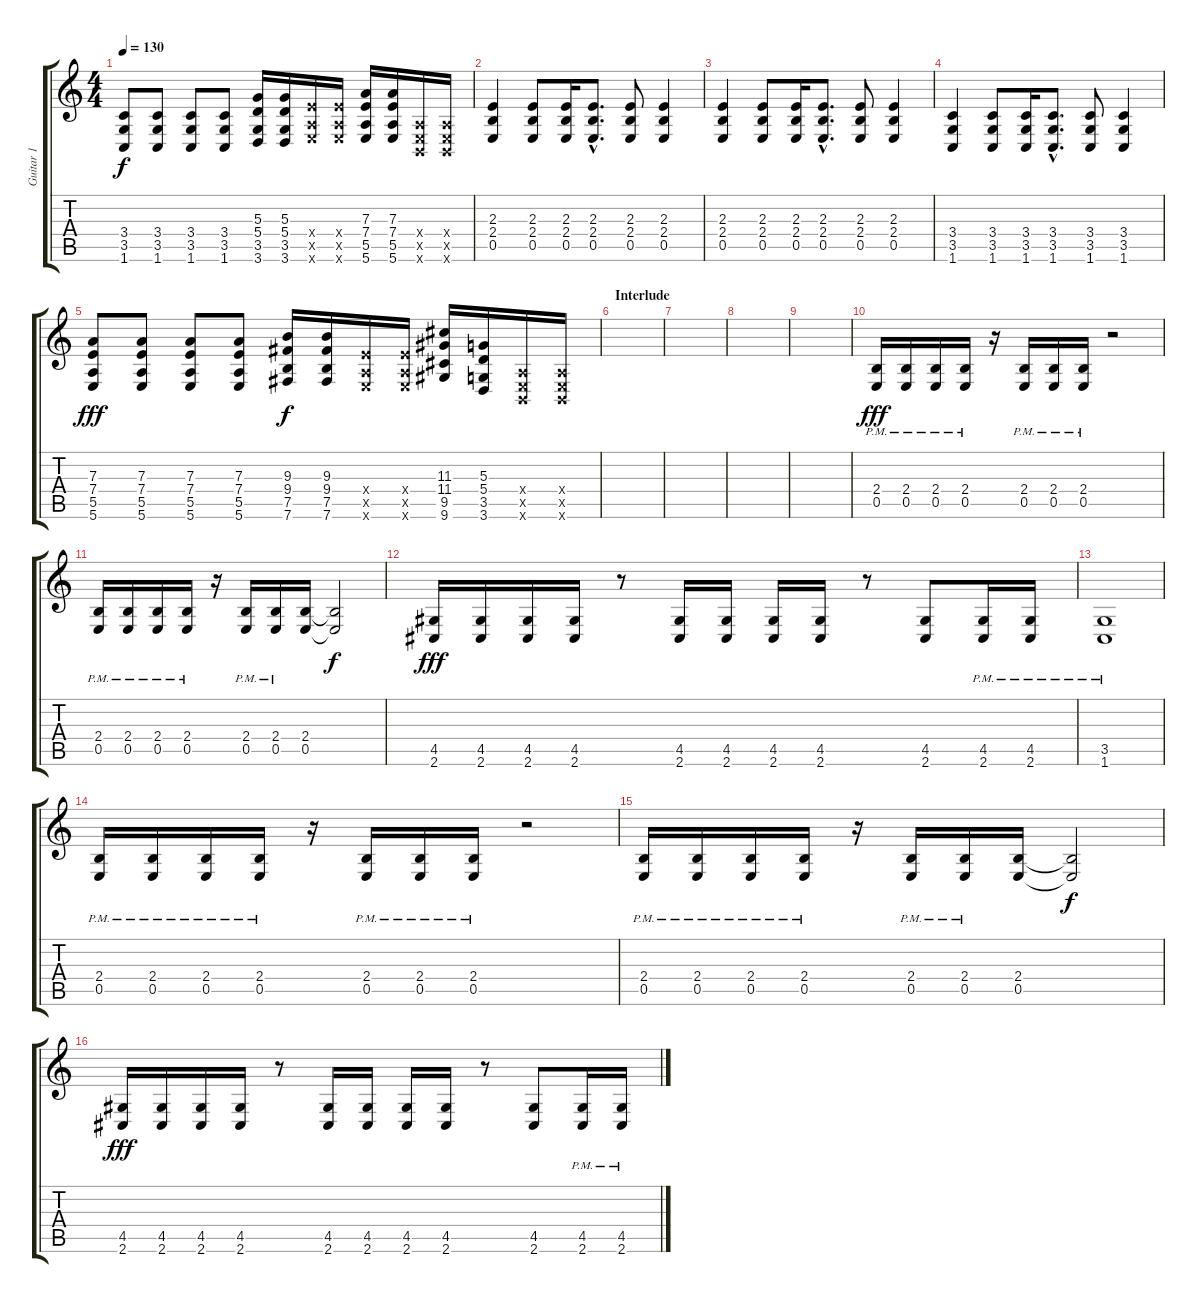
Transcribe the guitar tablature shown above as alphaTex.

\track ("Guitar 1" "Guitar 1") {instrument distortionguitar}
\staff {score tabs}
\tuning (B3 Gb3 D3 A2 E2 B1) {hide}
\ts (4 4)
\tempo 130
\clef g2
\ks c
(3.4 3.5 1.6).8{dy f} (3.4 3.5 1.6).8 (3.4 3.5 1.6).8 (3.4 3.5 1.6).8 (5.3 5.4 3.5 3.6).16 (5.3 5.4 3.5 3.6).16 (7.4{x} 5.5{x} 5.6{x}).16 (7.4{x} 5.5{x} 5.6{x}).16 (7.3 7.4 5.5 5.6).16 (7.3 7.4 5.5 5.6).16 (0.4{x} 0.5{x} 0.6{x}).16 (0.4{x} 0.5{x} 0.6{x}).16 |
(2.3 2.4 0.5).4 (2.3 2.4 0.5).8 (2.3 2.4 0.5).16 (2.3{hac} 2.4{hac} 0.5{hac}).8{d} (2.3 2.4 0.5).8 (2.3 2.4 0.5).4 |
(2.3 2.4 0.5).4 (2.3 2.4 0.5).8 (2.3 2.4 0.5).16 (2.3{hac} 2.4{hac} 0.5{hac}).8{d} (2.3 2.4 0.5).8 (2.3 2.4 0.5).4 |
(3.4 3.5 1.6).4 (3.4 3.5 1.6).8 (3.4 3.5 1.6).16 (3.4{hac} 3.5{hac} 1.6{hac}).8{d} (3.4 3.5 1.6).8 (3.4 3.5 1.6).4 |
(7.3 7.4 5.5 5.6).8{dy fff} (7.3 7.4 5.5 5.6).8 (7.3 7.4 5.5 5.6).8 (7.3 7.4 5.5 5.6).8 (9.3 9.4 7.5 7.6).16{dy f} (9.3 9.4 7.5 7.6).16 (7.4{x} 5.5{x} 5.6{x}).16 (7.4{x} 5.5{x} 5.6{x}).16 (11.3 11.4 9.5 9.6).16 (5.3 5.4 3.5 3.6).16 (0.4{x} 0.5{x} 0.6{x}).16 (0.4{x} 0.5{x} 0.6{x}).16 |
\section ("" "Interlude")
|
|
|
|
(2.4{pm} 0.5{pm}).16{dy fff} (2.4{pm} 0.5{pm}).16 (2.4{pm} 0.5{pm}).16 (2.4{pm} 0.5{pm}).16 r.16 (2.4{pm} 0.5{pm}).16 (2.4{pm} 0.5{pm}).16 (2.4{pm} 0.5{pm}).16 r.2 |
(2.4{pm} 0.5{pm}).16 (2.4{pm} 0.5{pm}).16 (2.4{pm} 0.5{pm}).16 (2.4{pm} 0.5{pm}).16 r.16 (2.4{pm} 0.5{pm}).16 (2.4{pm} 0.5{pm}).16 (2.4 0.5).16 (2.4{t} 0.5{t}).2{dy f} |
(4.5 2.6).16{dy fff} (4.5 2.6).16 (4.5 2.6).16 (4.5 2.6).16 r.8 (4.5 2.6).16 (4.5 2.6).16 (4.5 2.6).16 (4.5 2.6).16 r.8 (4.5 2.6).8 (4.5{pm} 2.6{pm}).16 (4.5{pm} 2.6{pm}).16 |
(3.5{pm} 1.6).1 |
(2.4{pm} 0.5{pm}).16 (2.4{pm} 0.5{pm}).16 (2.4{pm} 0.5{pm}).16 (2.4{pm} 0.5{pm}).16 r.16 (2.4{pm} 0.5{pm}).16 (2.4{pm} 0.5{pm}).16 (2.4{pm} 0.5{pm}).16 r.2 |
(2.4{pm} 0.5{pm}).16 (2.4{pm} 0.5{pm}).16 (2.4{pm} 0.5{pm}).16 (2.4{pm} 0.5{pm}).16 r.16 (2.4{pm} 0.5{pm}).16 (2.4{pm} 0.5{pm}).16 (2.4 0.5).16 (2.4{t} 0.5{t}).2{dy f} |
(4.5 2.6).16{dy fff} (4.5 2.6).16 (4.5 2.6).16 (4.5 2.6).16 r.8 (4.5 2.6).16 (4.5 2.6).16 (4.5 2.6).16 (4.5 2.6).16 r.8 (4.5 2.6).8 (4.5{pm} 2.6{pm}).16 (4.5{pm} 2.6{pm}).16
